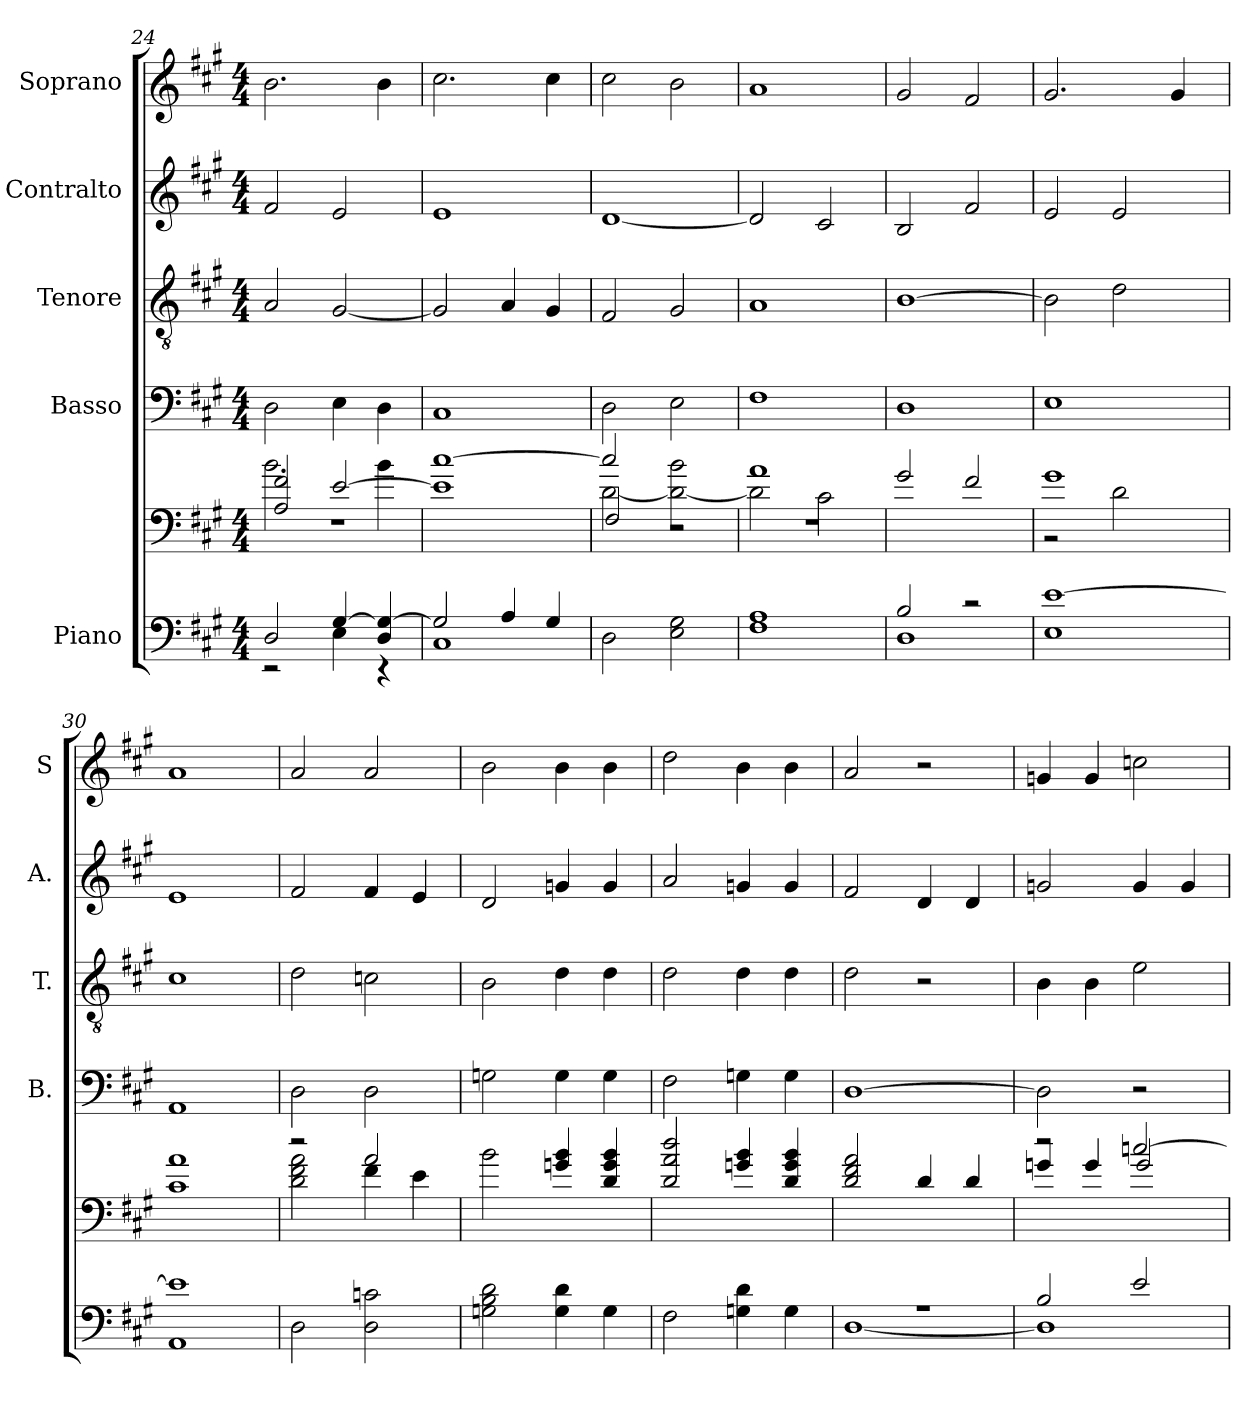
**kern	**kern	**kern	**kern	**kern	**kern
*part5	*part5	*part4	*part3	*part2	*part1
*staff6	*staff5	*staff4	*staff3	*staff2	*staff1
*I"Piano	*	*I"Basso	*I"Tenore	*I"Contralto	*I"Soprano
*	*	*I'B.	*I'T.	*I'A.	*I'S
*clefF4	*clefF4	*clefF4	*clefGv2	*clefG2	*clefG2
*k[f#c#g#]	*k[f#c#g#]	*k[f#c#g#]	*k[f#c#g#]	*k[f#c#g#]	*k[f#c#g#]
*M4/4	*M4/4	*M4/4	*M4/4	*M4/4	*M4/4
=24	=24	=24	=24	=24	=24
*^	*^	*	*	*	*
*	*	*	*^	*	*	*	*
2D/	2r	1r	2.b\	2A/ 2f#/	2D\	2A/	2f#/	2.b\
[4G#/	4E\	.	.	[2e/	4E\	[2G#/	2e/	.
4D/ 4G#/_	4r	.	4b\	.	4D\	.	.	4b\
*	*	*	*v	*v	*	*	*	*
=25	=25	=25	=25	=25	=25	=25	=25
2G#/]	1C#	[1cc#	1e]	1C#	2G#/]	1e	2.cc#\
4A/	.	.	.	.	4A/	.	.
4G#/	.	.	.	.	4G#/	.	4cc#\
*v	*v	*	*	*	*	*	*
=26	=26	=26	=26	=26	=26	=26
*	*	*^	*	*	*	*
2D\	2cc#/]	[2d\	2F#/	2D\	2F#/	[1d	2cc#\
2E\ 2G#\	2r	2d\_ 2b\	2r	2E\	2G#/	.	2b\
!!LO:PB:g=z
=27	=27	=27	=27	=27	=27	=27	=27
1F# 1A	1r	2d\]	1a	1F#	1A	2d/]	1a
.	.	2c#\	.	.	.	2c#/	.
*	*v	*v	*v	*	*	*	*
=28	=28	=28	=28	=28	=28
*^	*	*	*	*	*
2B/	1D	2g#/	1D	[1B	2B/	2g#/
2r	.	2f#/	.	.	2f#/	2f#/
=29	=29	=29	=29	=29	=29	=29
*	*	*^	*	*	*	*^
*	*	*	*	*	*	*	*	*^
[1e	1E	1g#	2r	1E	2B\]	2e/	2.g#/	2ryy	2..ryy
.	.	.	2d\	.	2d\	2e/	.	8ryy	.
*	*	*	*	*	*	*	*MM115	*	*
.	.	.	.	.	.	.	.	4.ryy	.
*	*	*	*	*	*	*	*MM106	*	*
.	.	.	.	.	.	.	4g#/	.	.
*	*	*	*	*	*	*	*MM98	*	*
.	.	.	.	.	.	.	.	.	8ryy
*v	*v	*	*	*	*	*	*v	*v	*v
*	*v	*v	*	*	*	*
*	*	*	*	*	*MM93
=30	=30	=30	=30	=30	=30
*	*	*	*	*	*MM66
1AA 1e]	1c# 1a	1AA	1c#	1e	1a
=31	=31	=31	=31	=31	=31
*	*	*	*	*	*MM120
*	*^	*	*	*	*
2D\	2r	2d\ 2f#\ 2a\	2D\	2d\	2f#/	2a/
2D\ 2cn\	2a/	4f#\	2D\	2cn\	4f#/	2a/
.	.	4e\	.	.	4e/	.
*	*v	*v	*	*	*	*
=32	=32	=32	=32	=32	=32
2Gn\ 2B\ 2d\	2b\	2Gn\	2B\	2d/	2b\
4G\ 4d\	4gn/ 4b/	4G\	4d\	4gn/	4b\
4G\	4d/ 4g/ 4b/	4G\	4d\	4g/	4b\
=33	=33	=33	=33	=33	=33
2F#\	2d/ 2a/ 2dd/	2F#\	2d\	2a/	2dd\
4Gn\ 4d\	4gn/ 4b/	4Gn\	4d\	4gn/	4b\
4G\	4d/ 4g/ 4b/	4G\	4d\	4g/	4b\
=34	=34	=34	=34	=34	=34
*^	*	*	*	*	*
1r	[1D	2d/ 2f#/ 2a/	[1D	2d\	2f#/	2a/
.	.	4d/	.	2r	4d/	2r
.	.	4d/	.	.	4d/	.
=35	=35	=35	=35	=35	=35	=35
*	*	*^	*	*	*	*
2B/	1D]	2r	4gn/	2D\]	4B\	2gn/	4gn/
.	.	.	4g/	.	4B\	.	4g/
2e/	.	[2ccn/	2g/	2r	2e\	4g/	2ccn\
.	.	.	.	.	.	4g/	.
*v	*v	*	*	*	*	*	*
*	*v	*v	*	*	*	*
=	=	=	=	=	=
*-	*-	*-	*-	*-	*-
